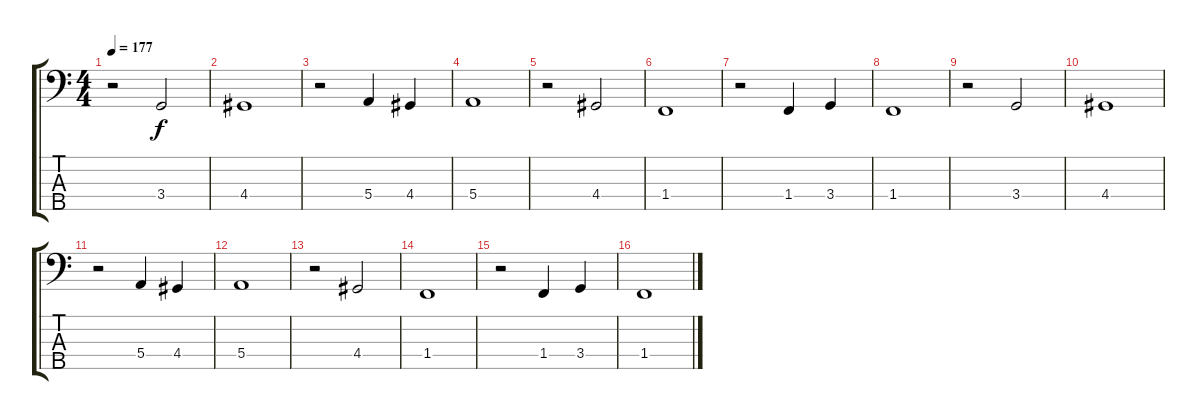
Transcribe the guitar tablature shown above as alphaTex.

\track "" {instrument electricbasspick}
\staff {score tabs}
\tuning (G2 D2 A1 E1 B0) {hide}
\ts (4 4)
\tempo 177
\clef f4
\ks c
r.2{dy f} 3.4.2 |
4.4.1 |
r.2 5.4.4 4.4.4 |
5.4.1 |
r.2 4.4.2 |
1.4.1 |
r.2 1.4.4 3.4.4 |
1.4.1 |
r.2 3.4.2 |
4.4.1 |
r.2 5.4.4 4.4.4 |
5.4.1 |
r.2 4.4.2 |
1.4.1 |
r.2 1.4.4 3.4.4 |
1.4.1
